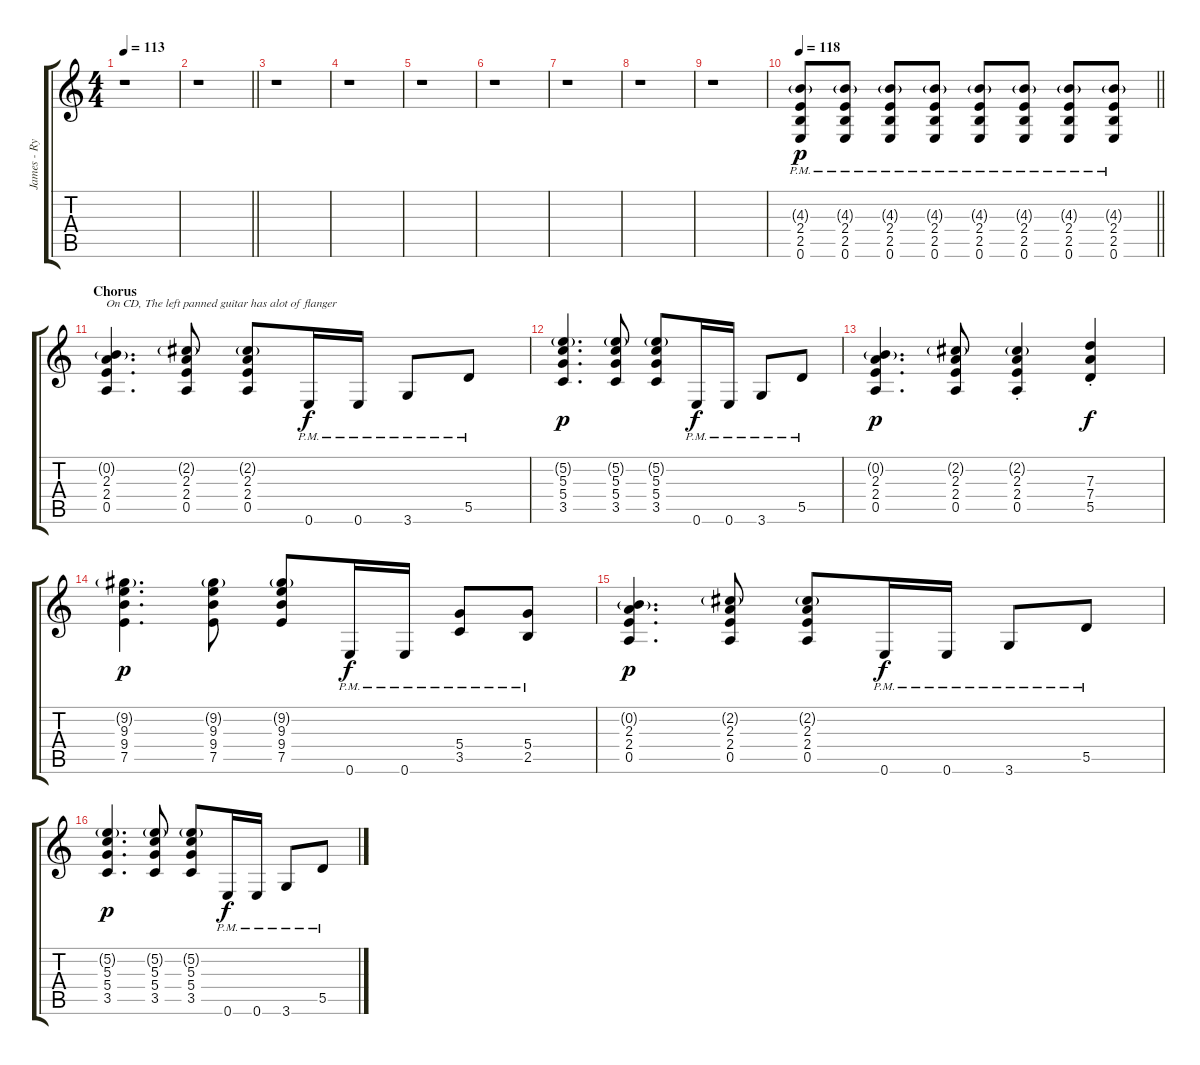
\track ("James - Rythme Distortion" "James - Ry") {instrument distortionguitar}
\staff {score tabs}
\tuning (E4 B3 G3 D3 A2 E2) {hide}
\ts (4 4)
\tempo 113
\clef g2
\ks c
r.1{dy p} |
\barLineRight lightlight
r.1 |
r.1 |
r.1 |
r.1 |
r.1 |
r.1 |
r.1 |
r.1 |
\tempo 118
\barLineRight lightlight
(4.3{g} 2.4 2.5{pm} 0.6{pm}).8 (4.3{g} 2.4 2.5{pm} 0.6{pm}).8 (4.3{g} 2.4 2.5{pm} 0.6{pm}).8 (4.3{g} 2.4 2.5{pm} 0.6{pm}).8 (4.3{g} 2.4 2.5{pm} 0.6{pm}).8 (4.3{g} 2.4 2.5{pm} 0.6{pm}).8 (4.3{g} 2.4 2.5{pm} 0.6{pm}).8 (4.3{g} 2.4 2.5{pm} 0.6{pm}).8 |
\section ("" "Chorus")
(0.2{g} 2.3 2.4 0.5).4{d txt "On CD, The left panned guitar has alot of flanger"} (2.2{g} 2.3 2.4 0.5).8 (2.2{g} 2.3 2.4 0.5).8 0.6{pm}.16{dy f} 0.6{pm}.16 3.6{pm}.8 5.5{pm}.8 |
(5.2{g} 5.3 5.4 3.5).4{d dy p} (5.2{g} 5.3 5.4 3.5).8 (5.2{g} 5.3 5.4 3.5).8 0.6{pm}.16{dy f} 0.6{pm}.16 3.6{pm}.8 5.5{pm}.8 |
(0.2{g} 2.3 2.4 0.5).4{d dy p} (2.2{g} 2.3 2.4 0.5).8 (2.2{g st} 2.3{st} 2.4{st} 0.5{st}).4 (7.3{st} 7.4{st} 5.5{st}).4{dy f} |
(9.2{g} 9.3 9.4 7.5).4{d dy p} (9.2{g} 9.3 9.4 7.5).8 (9.2{g} 9.3 9.4 7.5).8 0.6{pm}.16{dy f} 0.6{pm}.16 (5.4{pm} 3.5{pm}).8 (5.4{pm} 2.5{pm}).8 |
(0.2{g} 2.3 2.4 0.5).4{d dy p} (2.2{g} 2.3 2.4 0.5).8 (2.2{g} 2.3 2.4 0.5).8 0.6{pm}.16{dy f} 0.6{pm}.16 3.6{pm}.8 5.5{pm}.8 |
(5.2{g} 5.3 5.4 3.5).4{d dy p} (5.2{g} 5.3 5.4 3.5).8 (5.2{g} 5.3 5.4 3.5).8 0.6{pm}.16{dy f} 0.6{pm}.16 3.6{pm}.8 5.5{pm}.8
